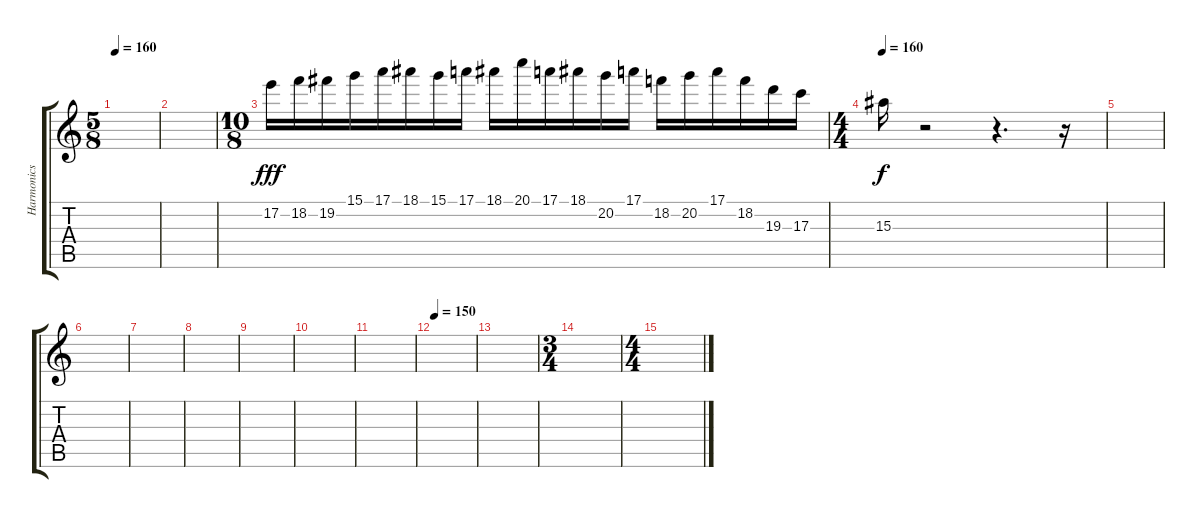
\track ("Harmonics" "Harmonics") {instrument distortionguitar}
\staff {score tabs}
\tuning (E4 B3 G3 D3 A2 E2) {hide}
\ts (5 8)
\tempo 160
\clef g2
\ks c
|
|
\ts (10 8)
17.2.16{dy fff volume 2 instrument kalimba} 18.2.16 19.2.16 15.1.16 17.1.16 18.1.16 15.1.16 17.1.16 18.1.16 20.1.16 17.1.16 18.1.16 20.2.16 17.1.16 18.2.16 20.2.16 17.1.16 18.2.16 19.3.16 17.3.16 |
\ts (4 4)
\tempo 160
15.3.16{dy f} r.2 r.4{d} r.16 |
|
|
|
|
|
|
|
\tempo 150
|
|
\ts (3 4)
|
\ts (4 4)
